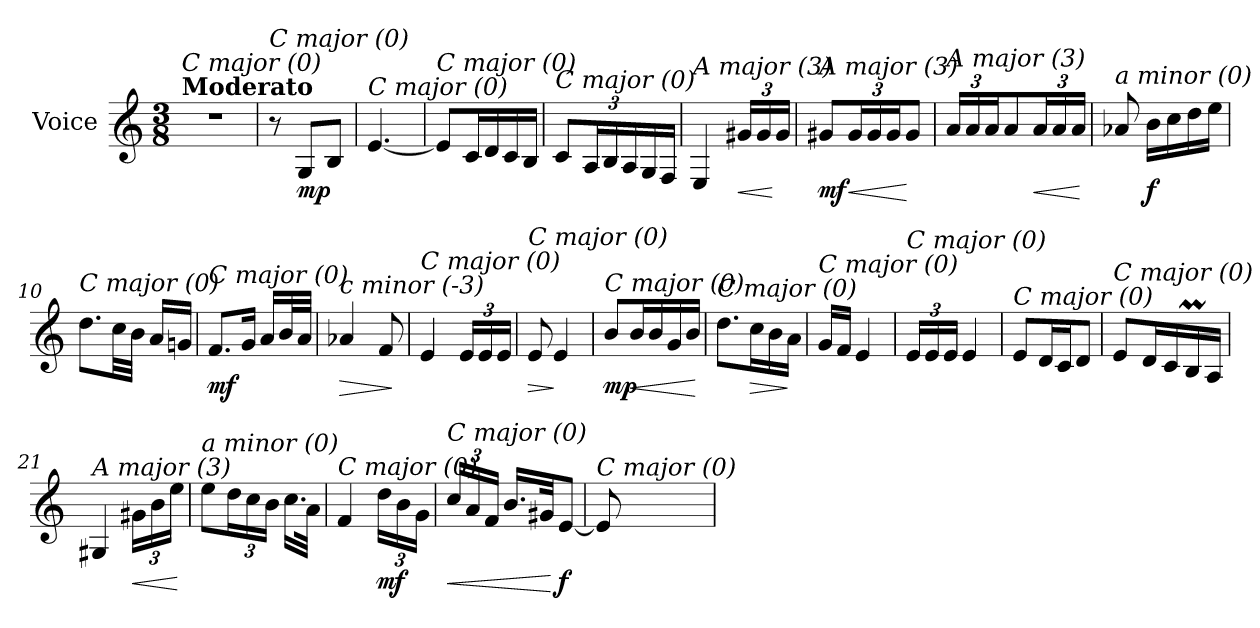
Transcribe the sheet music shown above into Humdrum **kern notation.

**kern	**dynam
*part1	*part1
*staff1	*staff1
*I"Voice	*
*I'V	*
*clefG2	*
*k[]	*
*C:	*
*M3/8	*
=1	=1
!LO:TX:a:B:t=Moderato	!
!LO:TX:i:t=C major (0)	!
4.r	.
=2	=2
!LO:TX:i:t=C major (0)	!
8r	.
!	!LO:DY:b
8G/L	mp
8B/J	.
=3	=3
!LO:TX:i:t=C major (0)	!
[4.e/	.
=4	=4
!LO:TX:i:t=C major (0)	!
8e/L]	.
16c/L	.
16d/	.
16c/	.
16B/JJ	.
=5	=5
!LO:TX:i:t=C major (0)	!
8c/L	.
*Xbrackettup	*
24A/L	.
24B/	.
24A/	.
16G/	.
16F/JJ	.
=6	=6
!LO:TX:i:t=A major (3)	!
4E/	.
!	!LO:HP:b
24g#X/LL	<
24g#/	.
24g#/JJ	[
!!LO:LB:g=z
=7	=7
!LO:TX:i:t=A major (3)	!
!	!LO:DY:b
8g#X/L	mf
!	!LO:HP:b
24g#/L	<
24g#/	.
24g#/J	.
8g#/J	[
=8	=8
!LO:TX:i:t=A major (3)	!
24a/LL	.
24a/	.
24a/J	.
8a/	.
!	!LO:HP:b
24a/L	<
24a/	.
24a/JJ	.
.	[
=9	=9
!LO:TX:i:t=a minor (0)	!
8a-Xi/	.
!	!LO:DY:b
16b\LL	f
16cc\	.
16dd\	.
16ee\JJ	.
=10	=10
!LO:TX:i:t=C major (0)	!
8.dd\L	.
32cc\LL	.
32b\JJJ	.
16a/LL	.
16gn/JJ	.
!!LO:LB:g=z
=11	=11
!LO:TX:i:t=C major (0)	!
!	!LO:DY:b
8.f/L	mf
16g/Jk	.
16a/LL	.
32b/L	.
32a/JJJ	.
=12	=12
!LO:TX:i:t=c minor (-3)	!
!	!LO:HP:b
4a-Xi/	>
8f/	.
.	]
=13	=13
!LO:TX:i:t=C major (0)	!
4e/	.
24e/LL	.
24e/	.
24e/JJ	.
=14	=14
!LO:TX:i:t=C major (0)	!
!	!LO:HP:b
8e/	>
4e/	]
=15	=15
!LO:TX:i:t=C major (0)	!
!	!LO:DY:b
8b/L	mp
!	!LO:HP:b
16b/L	<
16b/	.
16g/	.
16b/JJ	.
.	[
!!LO:LB:g=z
=16	=16
!LO:TX:i:t=C major (0)	!
8.dd\L	.
!	!LO:HP:b
16cc\L	>
16b\	.
16a\JJ	]
=17	=17
!LO:TX:i:t=C major (0)	!
16g/LL	.
16f/JJ	.
4e/	.
=18	=18
!LO:TX:i:t=C major (0)	!
24e/LL	.
24e/	.
24e/JJ	.
4e/	.
=19	=19
!LO:TX:i:t=C major (0)	!
8e/L	.
16d/L	.
16c/J	.
8d/J	.
=20	=20
!LO:TX:i:t=C major (0)	!
8e/L	.
16d/L	.
16c/	.
16Bm/	.
16A/JJ	.
!!LO:LB:g=z
=21	=21
!LO:TX:i:t=A major (3)	!
4G#X/	.
!	!LO:HP:b
24g#X\LL	<
24b\	.
24ee\JJ	.
.	[
=22	=22
!LO:TX:i:t=a minor (0)	!
8ee\L	.
24dd\L	.
24cc\	.
24b\JJ	.
16.cc\LL	.
32a\JJk	.
=23	=23
!LO:TX:i:t=C major (0)	!
4f/	.
!	!LO:DY:b
24dd\LL	mf
24b\	.
24g\JJ	.
=24	=24
!LO:TX:i:t=C major (0)	!
!	!LO:HP:b
24cc/LL	<
24a/	.
24f/JJ	.
16.b/LL	.
32g#X/Jk	.
!	!LO:DY:n=1:b
[8e/J	[ f
=25	=25
!LO:TX:i:t=C major (0)	!
8e/]	.
=	=
*-	*-
